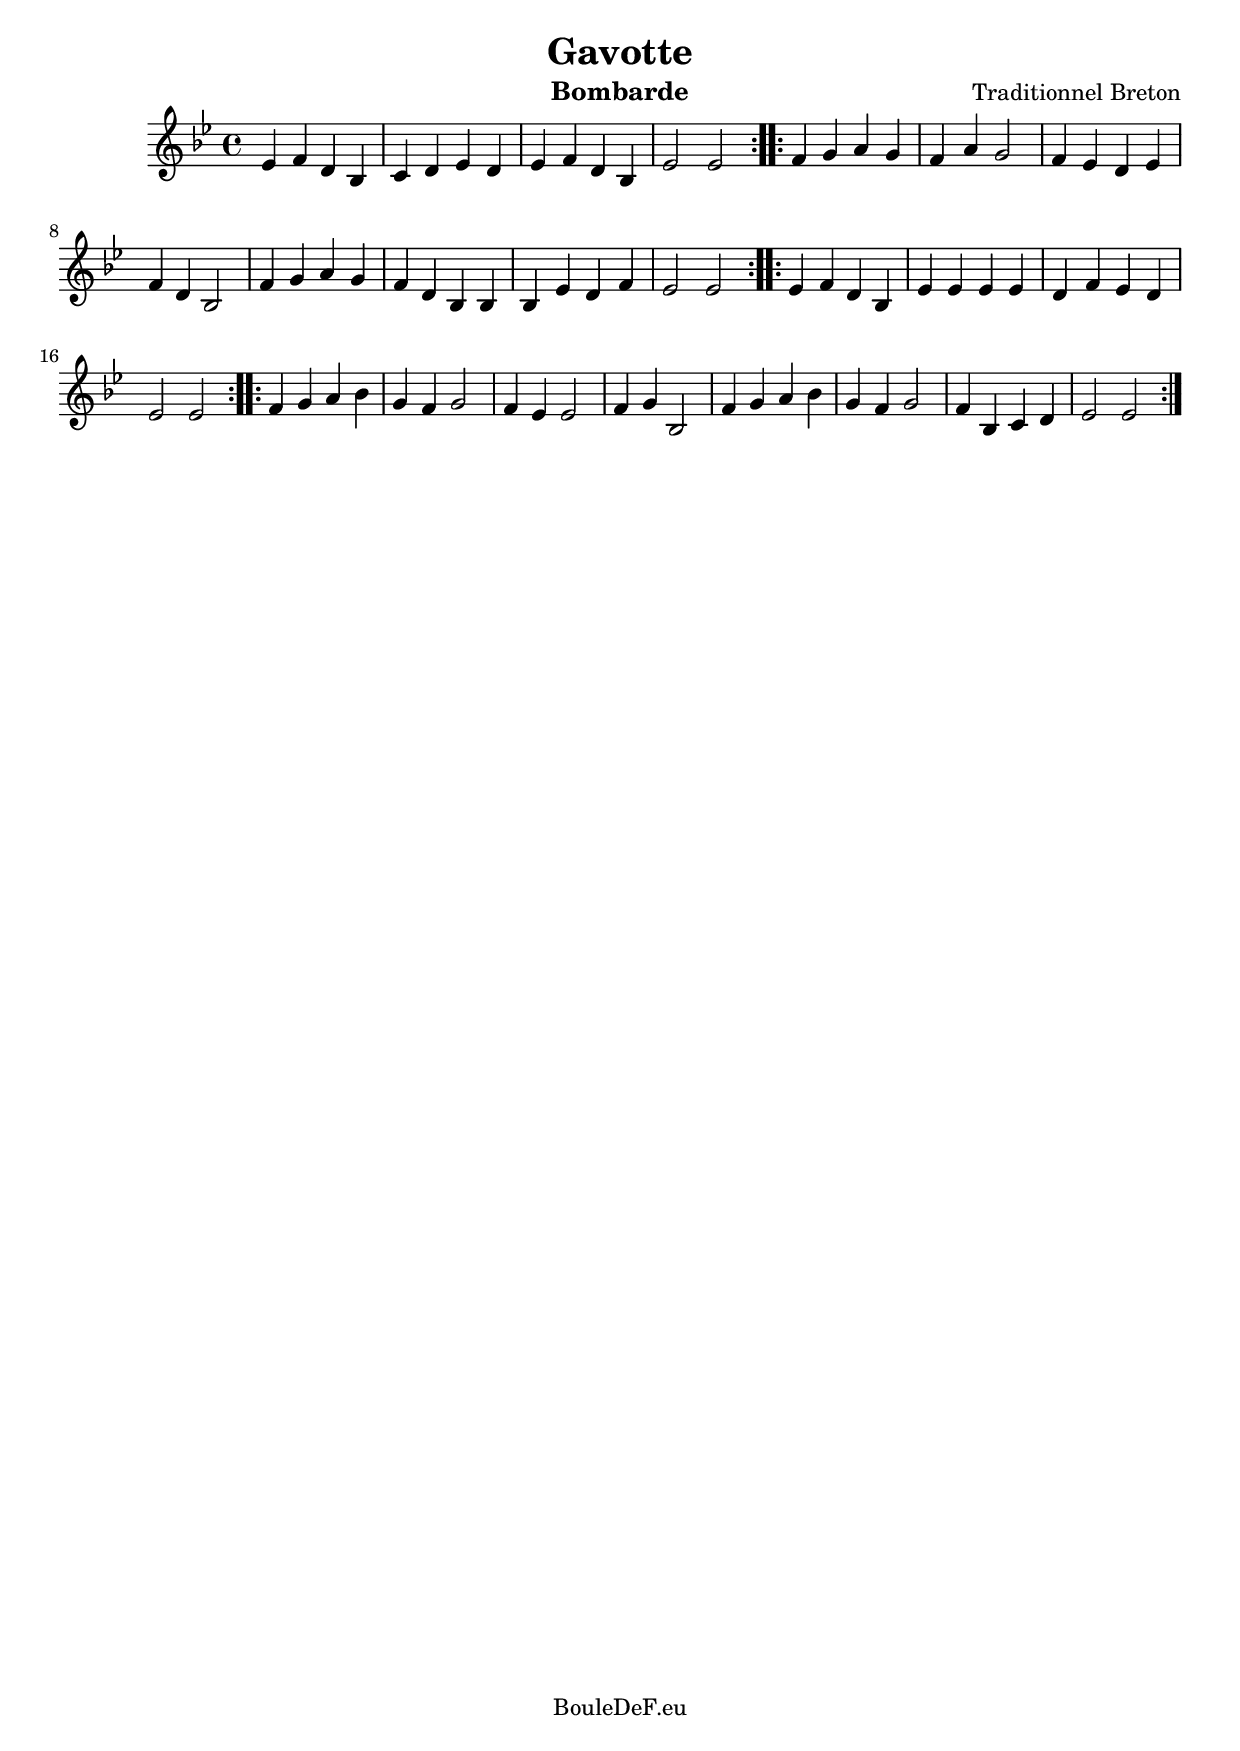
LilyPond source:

\version "2.14.2"
\include "italiano.ly"

\header {
	title = "Gavotte"
	composer = "Traditionnel Breton"
	instrument = "Bombarde"
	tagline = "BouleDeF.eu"
}

\score {
	\new Staff \relative sib {
		\clef "treble"
		\key sib \major
		\time 4/4

		\repeat volta 2 {
			mib4 fa re sib
			| do re mib re
			| mib fa re sib
			| mib2 mib
		}
		\repeat volta 2 {
			fa4 sol la sol
			| fa la sol2
			| fa4 mib re mib
			| fa re sib2
			| fa'4 sol la sol
			| fa re sib sib
			| sib mib re fa
			| mib2 mib
		}
		\repeat volta 2 {
			mib4 fa re sib
			| mib mib mib mib
			| re fa mib re
			| mib2 mib
		}
		\repeat volta 2 {
			fa4 sol la sib
			| sol fa sol2
			| fa4 mib mib2
			| fa4 sol sib,2
			| fa'4 sol la sib
			| sol fa sol2
			| fa4 sib, do re
			| mib2 mib
		}
	}
}
